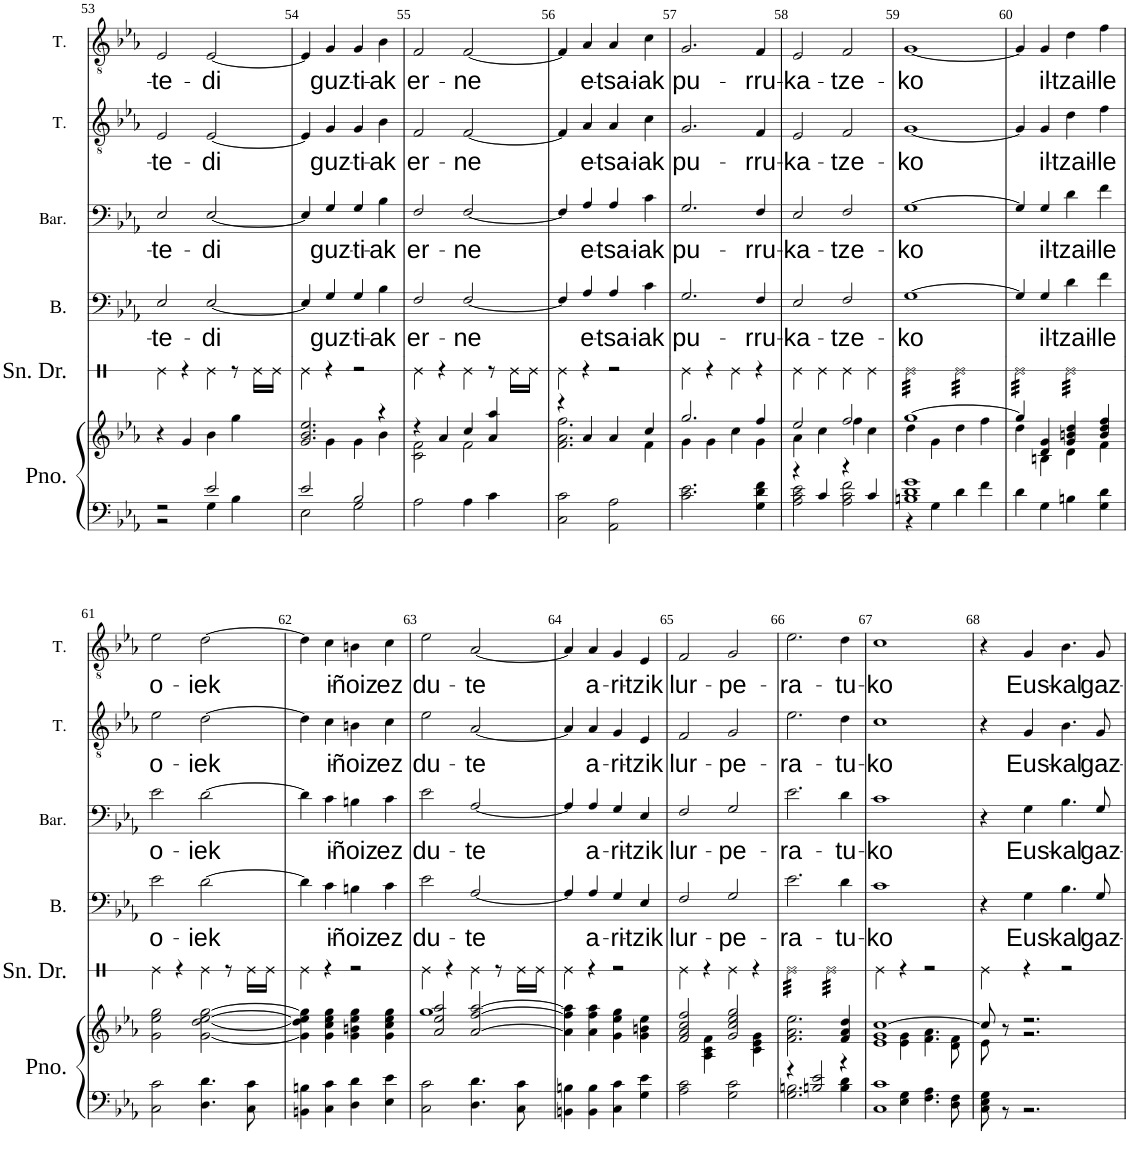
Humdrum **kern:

**kern	**kern	**kern	**text	**kern	**text	**kern	**text	**kern	**text
*part5	*part5	*part4	*part4	*part3	*part3	*part2	*part2	*part1	*part1
*staff6	*staff5	*staff4	*staff4	*staff3	*staff3	*staff2	*staff2	*staff1	*staff1
*I"Piano	*	*I"Basse	*	*I"Baryton	*	*I"Ténor	*	*I"Ténor	*
*I'Pno.	*	*I'B.	*	*I'Bar.	*	*I'T.	*	*I'T.	*
!!LO:PB:g=z
*clefF4	*clefG2	*clefF4	*	*clefF4	*	*clefGv2	*	*clefGv2	*
*k[b-e-a-]	*k[b-e-a-]	*k[b-e-a-]	*	*k[b-e-a-]	*	*k[b-e-a-]	*	*k[b-e-a-]	*
*M4/4	*M4/4	*M4/4	*	*M4/4	*	*M4/4	*	*M4/4	*
*met(c|)	*met(c|)	*met(c|)	*	*met(c|)	*	*met(c|)	*	*met(c|)	*
=53	=53	=53	=53	=53	=53	=53	=53	=53	=53
*^	*	*	*	*	*	*	*	*	*
!	!	!	!	!LO:LY:b	!	!LO:LY:b	!	!LO:LY:b	!	!LO:LY:b
2r	2r	4r	2E-/	-te-	2E-/	-te-	2E-/	-te-	2E-/	-te-
.	.	4g/	.	.	.	.	.	.	.	.
!	!	!	!	!LO:LY:b	!	!LO:LY:b	!	!LO:LY:b	!	!LO:LY:b
2e-/	4G\	4b-\	[2E-/	-di	[2E-/	-di	[2E-/	-di	[2E-/	-di
.	4B-\	4gg\	.	.	.	.	.	.	.	.
=54	=54	=54	=54	=54	=54	=54	=54	=54	=54	=54
*	*	*^	*	*	*	*	*	*	*	*
2e-/	2E-\	2.g/ 2.b-/ 2.ee-/	4ryy	4E-/]	.	4E-/]	.	4E-/]	.	4E-/]	.
!	!	!	!	!	!LO:LY:b	!	!LO:LY:b	!	!LO:LY:b	!	!LO:LY:b
.	.	.	4g\	4G/	guz-	4G/	guz-	4G/	guz-	4G/	guz-
!	!	!	!	!	!LO:LY:b	!	!LO:LY:b	!	!LO:LY:b	!	!LO:LY:b
2B-/	2G\	.	4g\	4G/	-ti-	4G/	-ti-	4G/	-ti-	4G/	-ti-
!	!	!	!	!	!LO:LY:b	!	!LO:LY:b	!	!LO:LY:b	!	!LO:LY:b
.	.	4r	4b-\	4B-\	-ak	4B-\	-ak	4B-\	-ak	4B-\	-ak
*v	*v	*	*	*	*	*	*	*	*	*	*
=55	=55	=55	=55	=55	=55	=55	=55	=55	=55	=55
!	!	!	!	!LO:LY:b	!	!LO:LY:b	!	!LO:LY:b	!	!LO:LY:b
2A-\	4r	2c\ 2f\	2F/	er-	2F/	er-	2F/	er-	2F/	er-
.	4a-/	.	.	.	.	.	.	.	.	.
!	!	!	!	!LO:LY:b	!	!LO:LY:b	!	!LO:LY:b	!	!LO:LY:b
4A-\	4cc/	2f\	[2F/	-ne	[2F/	-ne	[2F/	-ne	[2F/	-ne
4c\	4a-/ 4aa-/	.	.	.	.	.	.	.	.	.
=56	=56	=56	=56	=56	=56	=56	=56	=56	=56	=56
2C\ 2c\	4r	2.f\ 2.a-\ 2.ff\	4F/]	.	4F/]	.	4F/]	.	4F/]	.
!	!	!	!	!LO:LY:b	!	!LO:LY:b	!	!LO:LY:b	!	!LO:LY:b
.	4a-/	.	4A-/	e-	4A-/	e-	4A-/	e-	4A-/	e-
!	!	!	!	!LO:LY:b	!	!LO:LY:b	!	!LO:LY:b	!	!LO:LY:b
2AA-\ 2A-\	4a-/	.	4A-/	-tsa-	4A-/	-tsa-	4A-/	-tsa-	4A-/	-tsa-
!	!	!	!	!LO:LY:b	!	!LO:LY:b	!	!LO:LY:b	!	!LO:LY:b
.	4cc/	4f\	4c\	-iak	4c\	-iak	4c\	-iak	4c\	-iak
=57	=57	=57	=57	=57	=57	=57	=57	=57	=57	=57
!	!	!	!	!LO:LY:b	!	!LO:LY:b	!	!LO:LY:b	!	!LO:LY:b
2.c\ 2.e-\	2.gg/	4g\	2.G/	pu-	2.G/	pu-	2.G/	pu-	2.G/	pu-
.	.	4g\	.	.	.	.	.	.	.	.
.	.	4cc\	.	.	.	.	.	.	.	.
!	!	!	!	!LO:LY:b	!	!LO:LY:b	!	!LO:LY:b	!	!LO:LY:b
4G\ 4d\ 4f\	4ff/	4g\	4F/	-rru-	4F/	-rru-	4F/	-rru-	4F/	-rru-
=58	=58	=58	=58	=58	=58	=58	=58	=58	=58	=58
*^	*	*	*	*	*	*	*	*	*	*
!	!	!	!	!	!LO:LY:b	!	!LO:LY:b	!	!LO:LY:b	!	!LO:LY:b
4r	2A-\ 2c\ 2e-\	2ee-/	4a-\	2E-/	-ka-	2E-/	-ka-	2E-/	-ka-	2E-/	-ka-
4c/	.	.	4cc\	.	.	.	.	.	.	.	.
!	!	!	!	!	!LO:LY:b	!	!LO:LY:b	!	!LO:LY:b	!	!LO:LY:b
4r	2A-\ 2c\ 2f\	2ff/	4ff\	2F/	-tze-	2F/	-tze-	2F/	-tze-	2F/	-tze-
4c/	.	.	4cc\	.	.	.	.	.	.	.	.
=59	=59	=59	=59	=59	=59	=59	=59	=59	=59	=59	=59
!	!	!	!	!	!LO:LY:b	!	!LO:LY:b	!	!LO:LY:b	!	!LO:LY:b
1Bn 1d 1g	4r	[1gg	4dd\	[1G	-ko	[1G	-ko	[1G	-ko	[1G	-ko
.	4G\	.	4g\	.	.	.	.	.	.	.	.
.	4d\	.	4dd\	.	.	.	.	.	.	.	.
.	4f\	.	4ff\	.	.	.	.	.	.	.	.
=60	=60	=60	=60	=60	=60	=60	=60	=60	=60	=60	=60
1ryy	4d\	4gg/]	4dd\	4G/]	.	4G/]	.	4G/]	.	4G/]	.
!	!	!	!	!	!LO:LY:b	!	!LO:LY:b	!	!LO:LY:b	!	!LO:LY:b
.	4G\	4d/ 4g/	4Bn\	4G/	il-	4G/	il-	4G/	il-	4G/	il-
!	!	!	!	!	!LO:LY:b	!	!LO:LY:b	!	!LO:LY:b	!	!LO:LY:b
.	4Bn\	4g/ 4bn/ 4dd/	4d\	4d\	-tzai-	4d\	-tzai-	4d\	-tzai-	4d\	-tzai-
!	!	!	!	!	!LO:LY:b	!	!LO:LY:b	!	!LO:LY:b	!	!LO:LY:b
.	4G\ 4d\	4b/ 4dd/ 4ff/	4f\	4f\	-lle	4f\	-lle	4f\	-lle	4f\	-lle
!!LO:LB:g=z
=61	=61	=61	=61	=61	=61	=61	=61	=61	=61	=61	=61
!	!	!	!	!	!LO:LY:b	!	!LO:LY:b	!	!LO:LY:b	!	!LO:LY:b
*v	*v	*	*	*	*	*	*	*	*	*	*
*	*v	*v	*	*	*	*	*	*	*	*
2C\ 2c\	2g\ 2ee-\ 2gg\	2e-\	o-	2e-\	o-	2e-\	o-	2e-\	o-
!	!	!	!LO:LY:b	!	!LO:LY:b	!	!LO:LY:b	!	!LO:LY:b
4.D\ 4.d\	[2g\ [2dd\ [2ee-\ [2gg\	[2d\	-iek	[2d\	-iek	[2d\	-iek	[2d\	-iek
8C\ 8c\	.	.	.	.	.	.	.	.	.
=62	=62	=62	=62	=62	=62	=62	=62	=62	=62
4BBn\ 4Bn\	4g\] 4dd\] 4ee-\] 4gg\]	4d\]	.	4d\]	.	4d\]	.	4d\]	.
!	!	!	!LO:LY:b	!	!LO:LY:b	!	!LO:LY:b	!	!LO:LY:b
4C\ 4c\	4g\ 4cc\ 4ee-\ 4gg\	4c\	i-	4c\	i-	4c\	i-	4c\	i-
!	!	!	!LO:LY:b	!	!LO:LY:b	!	!LO:LY:b	!	!LO:LY:b
4D\ 4d\	4g\ 4bn\ 4ee-\ 4gg\	4Bn\	-ñoiz	4Bn\	-ñoiz	4Bn\	-ñoiz	4Bn\	-ñoiz
!	!	!	!LO:LY:b	!	!LO:LY:b	!	!LO:LY:b	!	!LO:LY:b
4E-\ 4e-\	4g\ 4cc\ 4ee-\ 4gg\	4c\	ez	4c\	ez	4c\	ez	4c\	ez
=63	=63	=63	=63	=63	=63	=63	=63	=63	=63
*	*^	*	*	*	*	*	*	*	*
!	!	!	!	!LO:LY:b	!	!LO:LY:b	!	!LO:LY:b	!	!LO:LY:b
2C\ 2c\	2a-/ 2ee-/ 2aa-/	1gg	2e-\	du-	2e-\	du-	2e-\	du-	2e-\	du-
!	!	!	!	!LO:LY:b	!	!LO:LY:b	!	!LO:LY:b	!	!LO:LY:b
4.D\ 4.d\	[2a-/ [2ff/ [2aa-/	.	[2A-/	-te	[2A-/	-te	[2A-/	-te	[2A-/	-te
8C\ 8c\	.	.	.	.	.	.	.	.	.	.
*	*v	*v	*	*	*	*	*	*	*	*
=64	=64	=64	=64	=64	=64	=64	=64	=64	=64
4BBn\ 4Bn\	4a-\] 4ff\] 4aa-\]	4A-/]	.	4A-/]	.	4A-/]	.	4A-/]	.
!	!	!	!LO:LY:b	!	!LO:LY:b	!	!LO:LY:b	!	!LO:LY:b
4BB\ 4B\	4a-\ 4ff\ 4aa-\	4A-/	a-	4A-/	a-	4A-/	a-	4A-/	a-
!	!	!	!LO:LY:b	!	!LO:LY:b	!	!LO:LY:b	!	!LO:LY:b
4C\ 4c\	4g\ 4ee-\ 4gg\	4G/	-ri-	4G/	-ri-	4G/	-ri-	4G/	-ri-
!	!	!	!LO:LY:b	!	!LO:LY:b	!	!LO:LY:b	!	!LO:LY:b
4G\ 4e-\	4g\ 4bn\ 4ee-\	4E-/	-tzik	4E-/	-tzik	4E-/	-tzik	4E-/	-tzik
=65	=65	=65	=65	=65	=65	=65	=65	=65	=65
*	*^	*	*	*	*	*	*	*	*
!	!	!	!	!LO:LY:b	!	!LO:LY:b	!	!LO:LY:b	!	!LO:LY:b
2A-\ 2c\	2f/ 2a-/ 2cc/ 2ff/	4ryy	2F/	lur-	2F/	lur-	2F/	lur-	2F/	lur-
.	.	4A-\ 4c\ 4f\	.	.	.	.	.	.	.	.
!	!	!	!	!LO:LY:b	!	!LO:LY:b	!	!LO:LY:b	!	!LO:LY:b
2G\ 2c\	2g/ 2cc/ 2ee-/ 2gg/	4ryy	2G/	-pe-	2G/	-pe-	2G/	-pe-	2G/	-pe-
.	.	4c\ 4e-\ 4g\	.	.	.	.	.	.	.	.
=66	=66	=66	=66	=66	=66	=66	=66	=66	=66	=66
*^	*	*	*	*	*	*	*	*	*	*
!	!	!	!	!	!LO:LY:b	!	!LO:LY:b	!	!LO:LY:b	!	!LO:LY:b
*	*	*v	*v	*	*	*	*	*	*	*	*
4r	2.G\ 2.Bn\	2.f\ 2.a-\ 2.ee-\	2.e-\	-ra-	2.e-\	-ra-	2.e-\	-ra-	2.e-\	-ra-
2Bn/ 2e-/	.	.	.	.	.	.	.	.	.	.
!	!	!	!	!LO:LY:b	!	!LO:LY:b	!	!LO:LY:b	!	!LO:LY:b
4r	4B\ 4d\	4f/ 4a-/ 4dd/	4d\	-tu-	4d\	-tu-	4d\	-tu-	4d\	-tu-
=67	=67	=67	=67	=67	=67	=67	=67	=67	=67	=67
*	*	*^	*	*	*	*	*	*	*	*
!	!	!	!	!	!LO:LY:b	!	!LO:LY:b	!	!LO:LY:b	!	!LO:LY:b
1C 1c	4ryy	1e- 1g [1cc	4ryy	1c	-ko	1c	-ko	1c	-ko	1c	-ko
.	4E-\ 4G\	.	4e-\ 4g\	.	.	.	.	.	.	.	.
.	4.F\ 4.A-\	.	4.f\ 4.a-\	.	.	.	.	.	.	.	.
.	8D\ 8F\	.	8d\ 8f\	.	.	.	.	.	.	.	.
=68	=68	=68	=68	=68	=68	=68	=68	=68	=68	=68	=68
1ryy	8C\ 8E-\ 8G\	8cc/]	8e-\	4r	.	4r	.	4r	.	4r	.
.	8r	8r	8ryy	.	.	.	.	.	.	.	.
!	!	!	!	!	!LO:LY:b	!	!LO:LY:b	!	!LO:LY:b	!	!LO:LY:b
.	2.r	2.r	2.r	4G\	Eus-	4G\	Eus-	4G/	Eus-	4G/	Eus-
!	!	!	!	!	!LO:LY:b	!	!LO:LY:b	!	!LO:LY:b	!	!LO:LY:b
.	.	.	.	4.B-\	-kal	4.B-\	-kal	4.B-\	-kal	4.B-\	-kal
!	!	!	!	!	!LO:LY:b	!	!LO:LY:b	!	!LO:LY:b	!	!LO:LY:b
.	.	.	.	8G/	gaz-	8G/	gaz-	8G/	gaz-	8G/	gaz-
*v	*v	*	*	*	*	*	*	*	*	*	*
*	*v	*v	*	*	*	*	*	*	*	*
=	=	=	=	=	=	=	=	=	=
*-	*-	*-	*-	*-	*-	*-	*-	*-	*-
